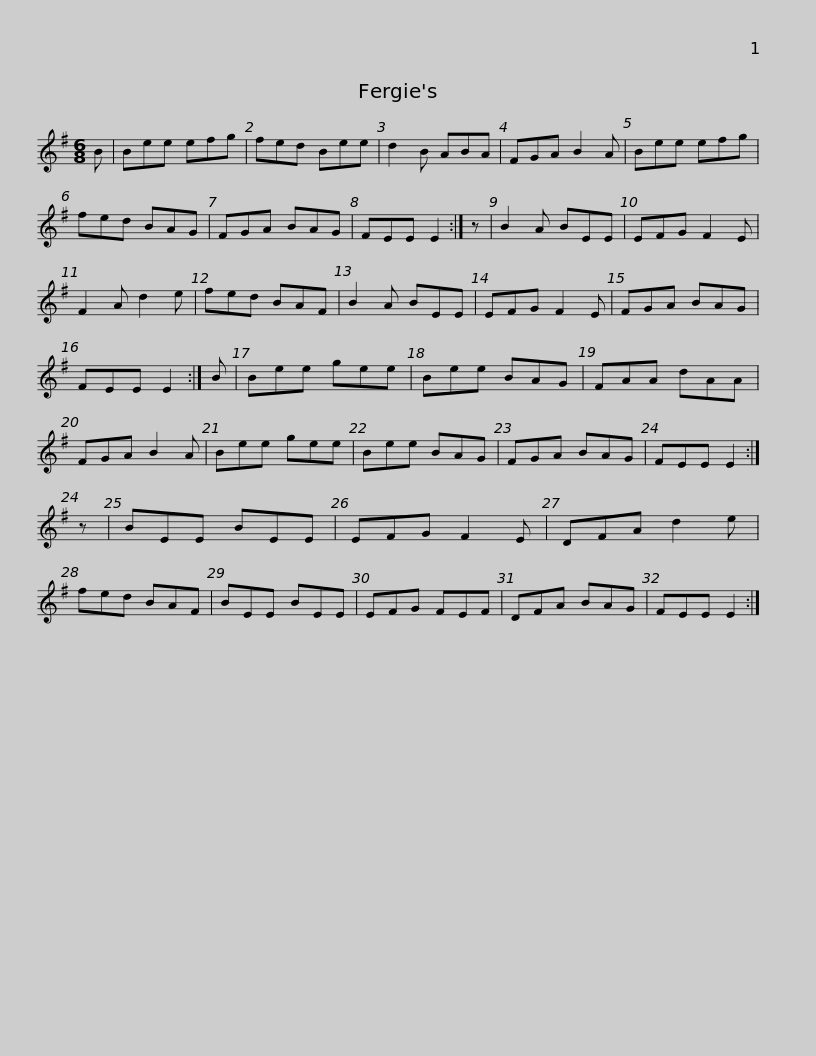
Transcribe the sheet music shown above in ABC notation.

X:1
L:1/8
M:6/8
I:linebreak $
K:Emin
V:1 treble
V:1
 B | Bee efg | fed Bee | d2 B ABA | FGA B2 A | %5
 Bee efg | fed BAG | FGA BAG |$ FEE E2 :| z | %10
 B2 A BEE | EFG F2 E | F2 A d2 e | fed BAF | B2 A BEE | %15
 EFG F2 E | FGA BAG |$ FEE E2 :| B | Bee gee | %20
 Bee BAG | FAA dAA | FGA B2 A | Bee gee | Bee BAG |$ %25
 FGA BAG | FEE E2 :| z | BEE BEE | EFG F2 E | %30
 DFA d2 e | fed BAF | BEE BEE |$ EFG FEF | DFA BAG | %35
 FEE E2 :| %36
